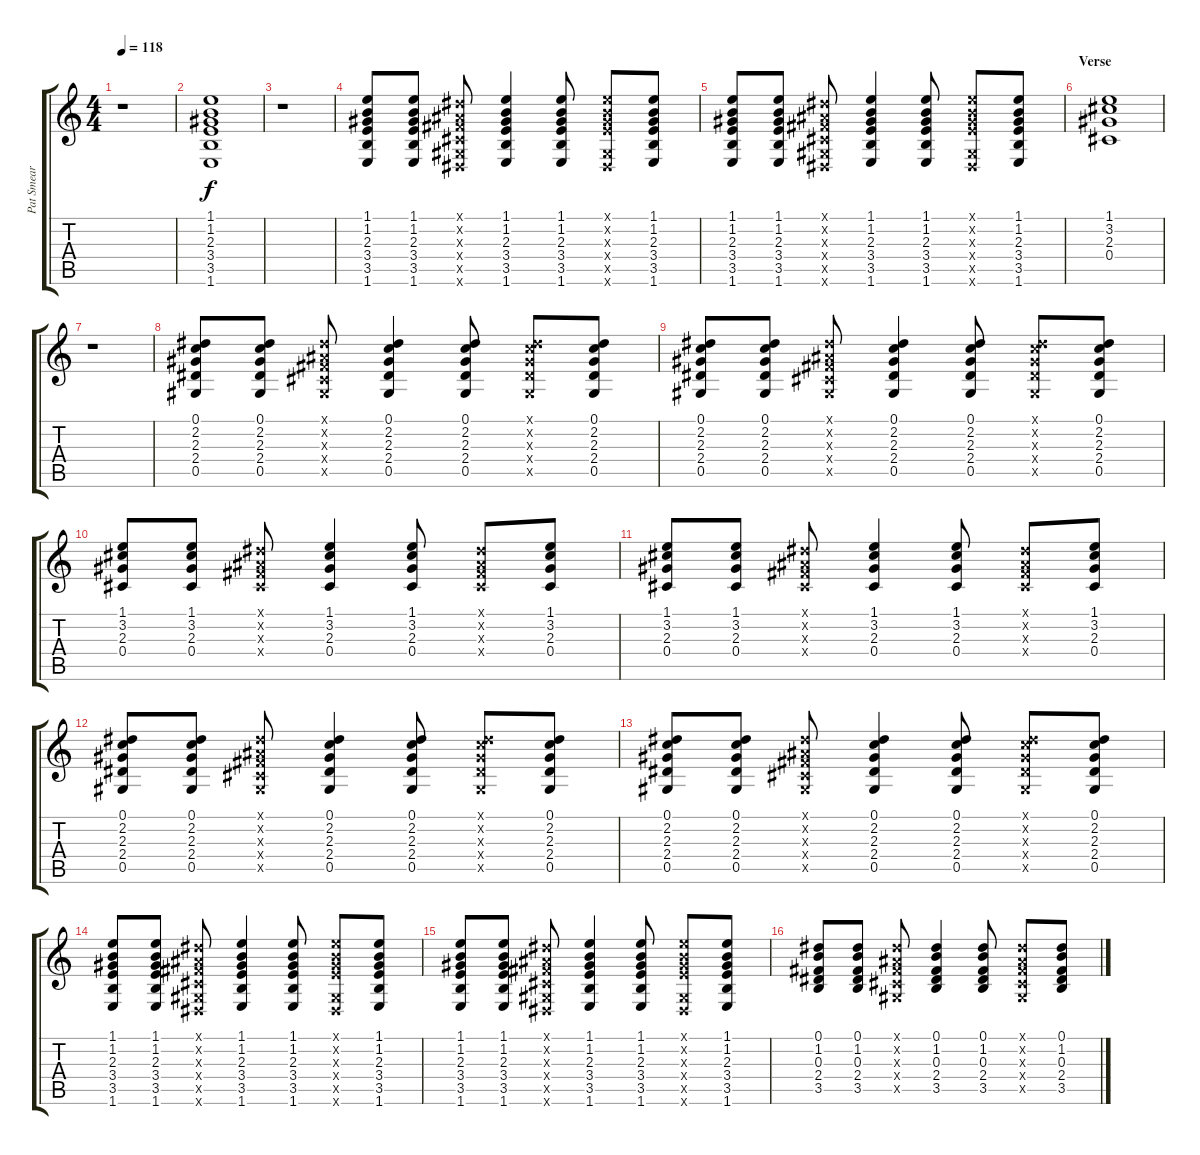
\track ("Pat Smear - Acoustic Guitar (steel)" "Pat Smear ") {instrument acousticguitarsteel}
\staff {score tabs}
\tuning (Eb4 Bb3 Gb3 Db3 Ab2 Eb2) {hide}
\ts (4 4)
\tempo 118
\clef g2
\ks c
r.1{dy f} |
(1.1 1.2 2.3 3.4 3.5 1.6).1 |
r.1 |
(1.1 1.2 2.3 3.4 3.5 1.6).8 (1.1 1.2 2.3 3.4 3.5 1.6).8 (0.1{x} 0.2{x} 0.3{x} 0.4{x} 0.5{x} 0.6{x}).8 (1.1 1.2 2.3 3.4 3.5 1.6).4 (1.1 1.2 2.3 3.4 3.5 1.6).8 (1.1{x} 1.2{x} 2.3{x} 3.4{x} 0.5{x} 0.6{x}).8 (1.1 1.2 2.3 3.4 3.5 1.6).8 |
(1.1 1.2 2.3 3.4 3.5 1.6).8 (1.1 1.2 2.3 3.4 3.5 1.6).8 (0.1{x} 0.2{x} 0.3{x} 0.4{x} 0.5{x} 0.6{x}).8 (1.1 1.2 2.3 3.4 3.5 1.6).4 (1.1 1.2 2.3 3.4 3.5 1.6).8 (1.1{x} 1.2{x} 2.3{x} 3.4{x} 0.5{x} 0.6{x}).8 (1.1 1.2 2.3 3.4 3.5 1.6).8 |
\section ("" "Verse")
(1.1 3.2 2.3 0.4).1 |
r.1 |
(0.1 2.2 2.3 2.4 0.5).8{volume 8} (0.1 2.2 2.3 2.4 0.5).8 (0.1{x} 0.2{x} 0.3{x} 0.4{x} 0.5{x}).8 (0.1 2.2 2.3 2.4 0.5).4 (0.1 2.2 2.3 2.4 0.5).8 (0.1{x} 2.2{x} 2.3{x} 2.4{x} 0.5{x}).8 (0.1 2.2 2.3 2.4 0.5).8 |
(0.1 2.2 2.3 2.4 0.5).8 (0.1 2.2 2.3 2.4 0.5).8 (0.1{x} 0.2{x} 0.3{x} 0.4{x} 0.5{x}).8 (0.1 2.2 2.3 2.4 0.5).4 (0.1 2.2 2.3 2.4 0.5).8 (0.1{x} 2.2{x} 2.3{x} 2.4{x} 0.5{x}).8 (0.1 2.2 2.3 2.4 0.5).8 |
(1.1 3.2 2.3 0.4).8 (1.1 3.2 2.3 0.4).8 (0.1{x} 0.2{x} 0.3{x} 0.4{x}).8 (1.1 3.2 2.3 0.4).4 (1.1 3.2 2.3 0.4).8 (0.1{x} 0.2{x} 0.3{x} 0.4{x}).8 (1.1 3.2 2.3 0.4).8 |
(1.1 3.2 2.3 0.4).8 (1.1 3.2 2.3 0.4).8 (0.1{x} 0.2{x} 0.3{x} 0.4{x}).8 (1.1 3.2 2.3 0.4).4 (1.1 3.2 2.3 0.4).8 (0.1{x} 0.2{x} 0.3{x} 0.4{x}).8 (1.1 3.2 2.3 0.4).8 |
(0.1 2.2 2.3 2.4 0.5).8 (0.1 2.2 2.3 2.4 0.5).8 (0.1{x} 0.2{x} 0.3{x} 0.4{x} 0.5{x}).8 (0.1 2.2 2.3 2.4 0.5).4 (0.1 2.2 2.3 2.4 0.5).8 (0.1{x} 2.2{x} 2.3{x} 2.4{x} 0.5{x}).8 (0.1 2.2 2.3 2.4 0.5).8 |
(0.1 2.2 2.3 2.4 0.5).8 (0.1 2.2 2.3 2.4 0.5).8 (0.1{x} 0.2{x} 0.3{x} 0.4{x} 0.5{x}).8 (0.1 2.2 2.3 2.4 0.5).4 (0.1 2.2 2.3 2.4 0.5).8 (0.1{x} 2.2{x} 2.3{x} 2.4{x} 0.5{x}).8 (0.1 2.2 2.3 2.4 0.5).8 |
(1.1 1.2 2.3 3.4 3.5 1.6).8 (1.1 1.2 2.3 3.4 3.5 1.6).8 (0.1{x} 0.2{x} 0.3{x} 0.4{x} 0.5{x} 0.6{x}).8 (1.1 1.2 2.3 3.4 3.5 1.6).4 (1.1 1.2 2.3 3.4 3.5 1.6).8 (1.1{x} 1.2{x} 2.3{x} 3.4{x} 0.5{x} 0.6{x}).8 (1.1 1.2 2.3 3.4 3.5 1.6).8 |
(1.1 1.2 2.3 3.4 3.5 1.6).8 (1.1 1.2 2.3 3.4 3.5 1.6).8 (0.1{x} 0.2{x} 0.3{x} 0.4{x} 0.5{x} 0.6{x}).8 (1.1 1.2 2.3 3.4 3.5 1.6).4 (1.1 1.2 2.3 3.4 3.5 1.6).8 (1.1{x} 1.2{x} 2.3{x} 3.4{x} 0.5{x} 0.6{x}).8 (1.1 1.2 2.3 3.4 3.5 1.6).8 |
(0.1 1.2 0.3 2.4 3.5).8 (0.1 1.2 0.3 2.4 3.5).8 (0.1{x} 0.2{x} 0.3{x} 0.4{x} 0.5{x}).8 (0.1 1.2 0.3 2.4 3.5).4 (0.1 1.2 0.3 2.4 3.5).8 (0.1{x} 0.2{x} 0.3{x} 0.4{x} 0.5{x}).8 (0.1 1.2 0.3 2.4 3.5).8
